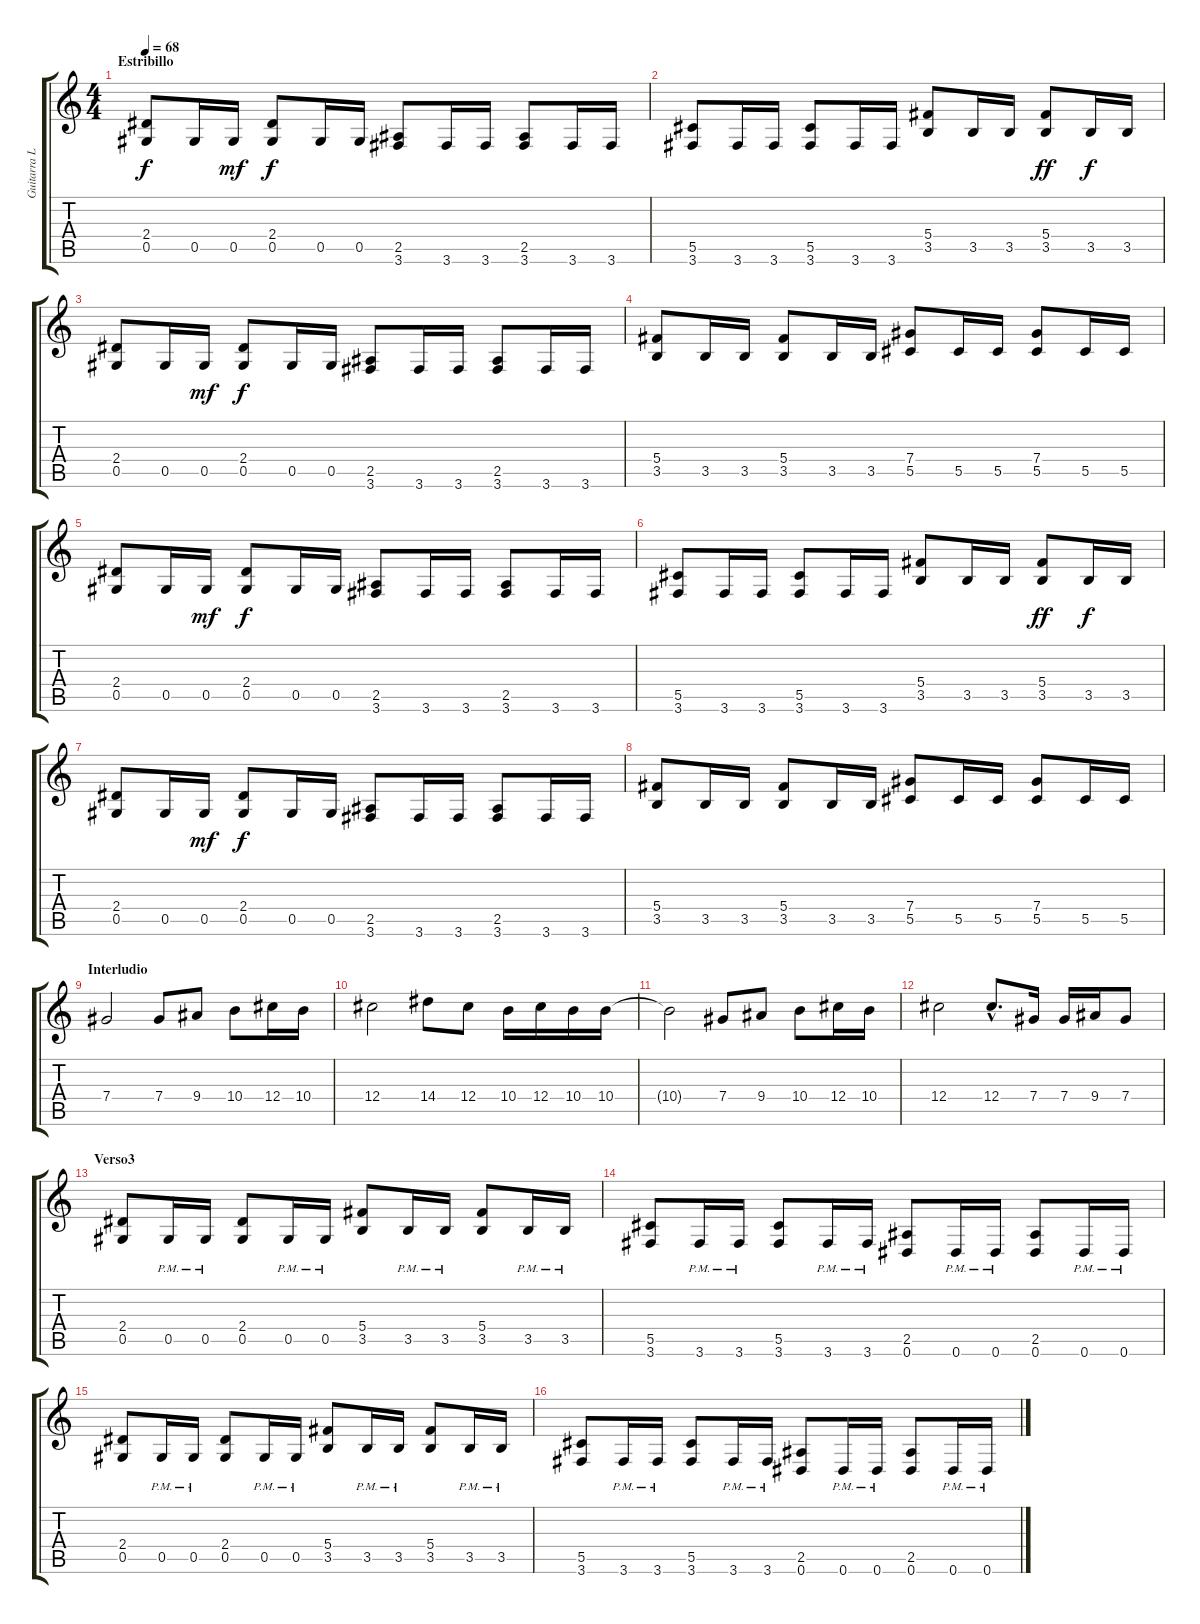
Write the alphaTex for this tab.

\track ("Guitarra Lider1" "Guitarra L") {instrument overdrivenguitar}
\staff {score tabs}
\tuning (Eb4 Bb3 Gb3 Db3 Ab2 Eb2) {hide}
\ts (4 4)
\section ("" "Estribillo")
\tempo 68
\clef g2
\ks c
(2.4 0.5).8{dy f} 0.5.16 0.5.16{dy mf} (2.4 0.5).8{dy f} 0.5.16 0.5.16 (2.5 3.6).8 3.6.16 3.6.16 (2.5 3.6).8 3.6.16 3.6.16 |
(5.5 3.6).8 3.6.16 3.6.16 (5.5 3.6).8 3.6.16 3.6.16 (5.4 3.5).8 3.5.16 3.5.16 (5.4 3.5).8{dy ff} 3.5.16{dy f} 3.5.16 |
(2.4 0.5).8 0.5.16 0.5.16{dy mf} (2.4 0.5).8{dy f} 0.5.16 0.5.16 (2.5 3.6).8 3.6.16 3.6.16 (2.5 3.6).8 3.6.16 3.6.16 |
(5.4 3.5).8 3.5.16 3.5.16 (5.4 3.5).8 3.5.16 3.5.16 (7.4 5.5).8 5.5.16 5.5.16 (7.4 5.5).8 5.5.16 5.5.16 |
(2.4 0.5).8 0.5.16 0.5.16{dy mf} (2.4 0.5).8{dy f} 0.5.16 0.5.16 (2.5 3.6).8 3.6.16 3.6.16 (2.5 3.6).8 3.6.16 3.6.16 |
(5.5 3.6).8 3.6.16 3.6.16 (5.5 3.6).8 3.6.16 3.6.16 (5.4 3.5).8 3.5.16 3.5.16 (5.4 3.5).8{dy ff} 3.5.16{dy f} 3.5.16 |
(2.4 0.5).8 0.5.16 0.5.16{dy mf} (2.4 0.5).8{dy f} 0.5.16 0.5.16 (2.5 3.6).8 3.6.16 3.6.16 (2.5 3.6).8 3.6.16 3.6.16 |
(5.4 3.5).8 3.5.16 3.5.16 (5.4 3.5).8 3.5.16 3.5.16 (7.4 5.5).8 5.5.16 5.5.16 (7.4 5.5).8 5.5.16 5.5.16 |
\section ("" "Interludio")
7.4.2 7.4.8 9.4.8 10.4.8 12.4.16 10.4.16 |
12.4.2 14.4.8 12.4.8 10.4.16 12.4.16 10.4.16 10.4.16 |
10.4{t}.2 7.4.8 9.4.8 10.4.8 12.4.16 10.4.16 |
12.4.2 12.4{hac}.8{d} 7.4.16 7.4.16 9.4.16 7.4.8 |
\section ("" "Verso3")
(2.4 0.5).8 0.5{pm}.16 0.5{pm}.16 (2.4 0.5).8 0.5{pm}.16 0.5{pm}.16 (5.4 3.5).8 3.5{pm}.16 3.5{pm}.16 (5.4 3.5).8 3.5{pm}.16 3.5{pm}.16 |
(5.5 3.6).8 3.6{pm}.16 3.6{pm}.16 (5.5 3.6).8 3.6{pm}.16 3.6{pm}.16 (2.5 0.6).8 0.6{pm}.16 0.6{pm}.16 (2.5 0.6).8 0.6{pm}.16 0.6{pm}.16 |
(2.4 0.5).8 0.5{pm}.16 0.5{pm}.16 (2.4 0.5).8 0.5{pm}.16 0.5{pm}.16 (5.4 3.5).8 3.5{pm}.16 3.5{pm}.16 (5.4 3.5).8 3.5{pm}.16 3.5{pm}.16 |
(5.5 3.6).8 3.6{pm}.16 3.6{pm}.16 (5.5 3.6).8 3.6{pm}.16 3.6{pm}.16 (2.5 0.6).8 0.6{pm}.16 0.6{pm}.16 (2.5 0.6).8 0.6{pm}.16 0.6{pm}.16
